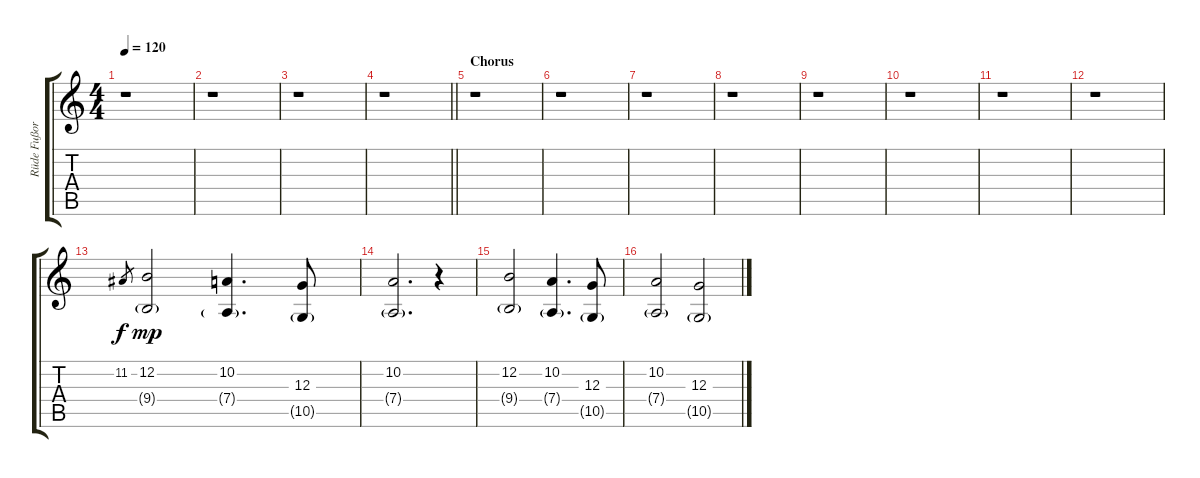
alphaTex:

\track ("Rüde Fußorgel" "Rüde Fußor") {instrument drawbarorgan}
\staff {score tabs}
\tuning (E4 B3 G3 D3 A2 E2) {hide}
\ts (4 4)
\tempo 120
\clef g2
\ks c
r.1{dy f} |
r.1 |
r.1 |
\barLineRight lightlight
r.1 |
\section ("" "Chorus")
r.1 |
r.1 |
r.1 |
r.1 |
r.1 |
r.1 |
r.1 |
r.1 |
11.2.8{gr} (12.2 9.4{g}).2{dy mp} (10.2 7.4{g}).4{d} (12.3 10.5{g}).8 |
(10.2 7.4{g}).2{d} r.4 |
(12.2 9.4{g}).2 (10.2 7.4{g}).4{d} (12.3 10.5{g}).8 |
(10.2 7.4{g}).2 (12.3 10.5{g}).2
